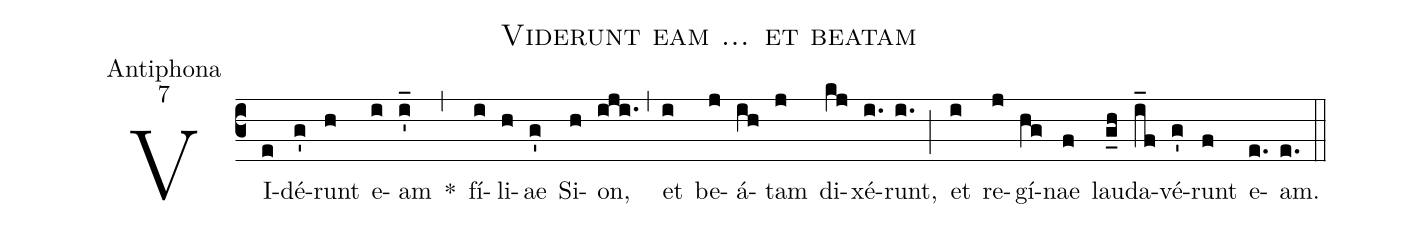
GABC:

name:Viderunt eam ... et beatam;
office-part:Antiphona;
mode:7;
%%
(c3) VI(e)dé(g')runt(h) e(i)am(i'_) *(,) fí(i)li(h)ae(g') Si(h)on,(iji.) (,) et(i) be(j)á(ih)tam(j) di(kj)xé(i.)runt,(i.) (;) et(i) re(j)gí(hg)nae(f) lau(g_h)da(i_f)vé(g')runt(f) e(e.)am.(e.) (::)
